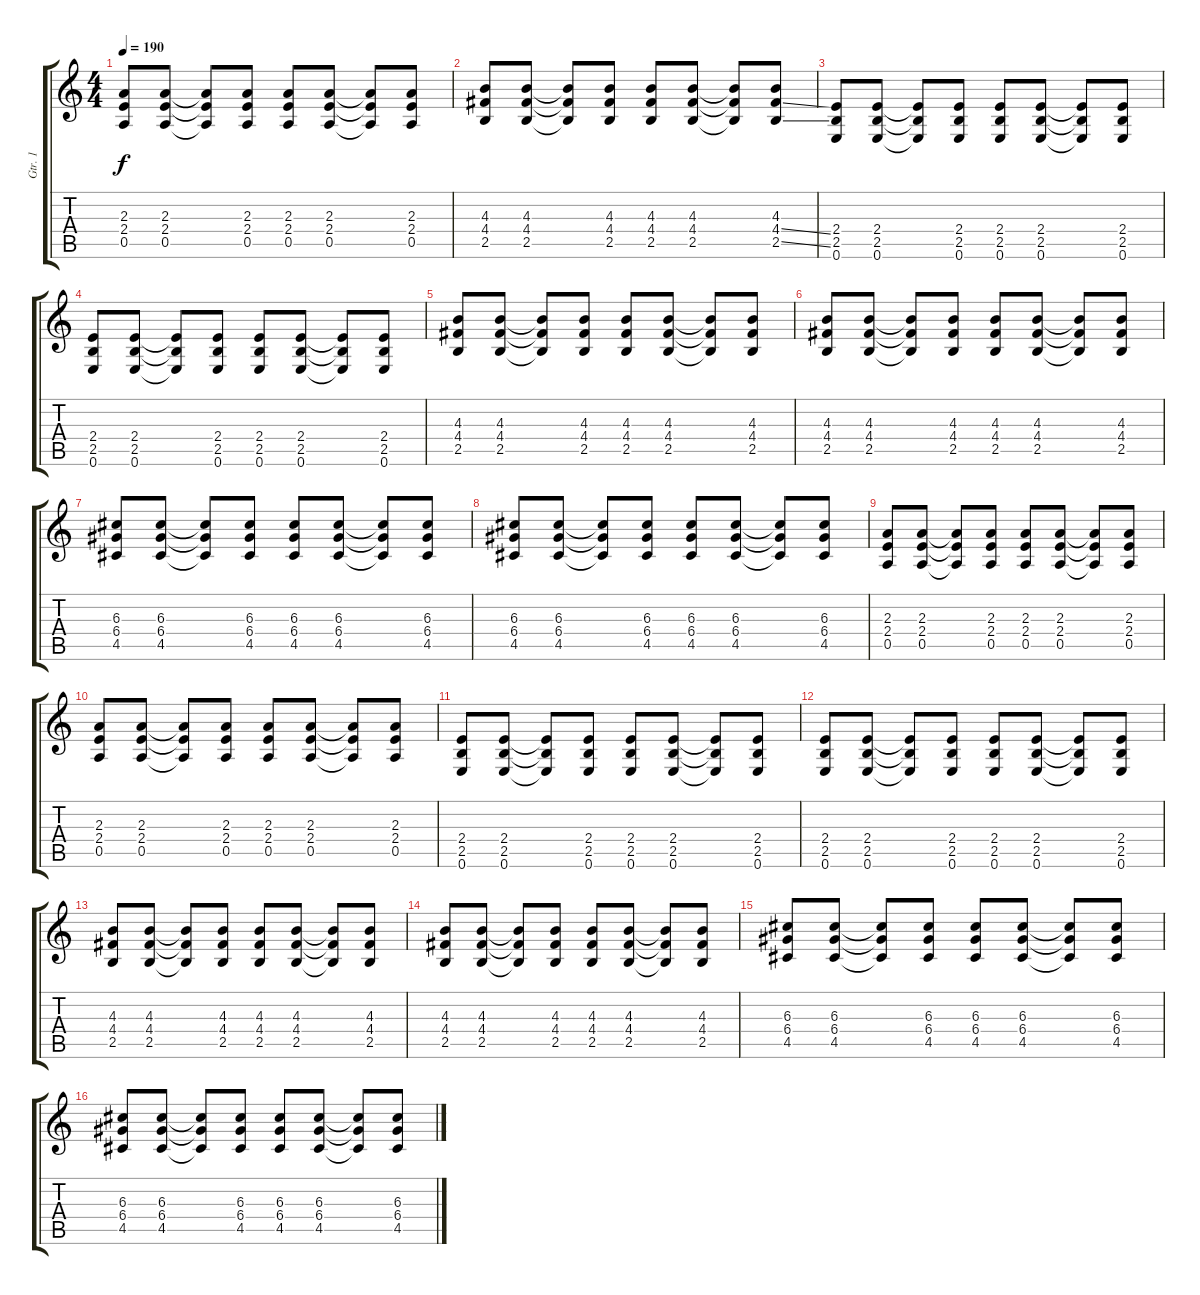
\track ("Gtr. 1" "Gtr. 1") {instrument distortionguitar}
\staff {score tabs}
\tuning (E4 B3 G3 D3 A2 E2) {hide}
\ts (4 4)
\tempo 190
\clef g2
\ks c
(2.3 2.4 0.5).8{dy f} (2.3 2.4 0.5).8 (2.3{t} 2.4{t} 0.5{t}).8 (2.3 2.4 0.5).8 (2.3 2.4 0.5).8 (2.3 2.4 0.5).8 (2.3{t} 2.4{t} 0.5{t}).8 (2.3 2.4 0.5).8 |
(4.3 4.4 2.5).8 (4.3 4.4 2.5).8 (4.3{t} 4.4{t} 2.5{t}).8 (4.3 4.4 2.5).8 (4.3 4.4 2.5).8 (4.3 4.4 2.5).8 (4.3{t} 4.4{t} 2.5{t}).8 (4.3 4.4{ss} 2.5{ss}).8 |
(2.4 2.5 0.6).8 (2.4 2.5 0.6).8 (2.4{t} 2.5{t} 0.6{t}).8 (2.4 2.5 0.6).8 (2.4 2.5 0.6).8 (2.4 2.5 0.6).8 (2.4{t} 2.5{t} 0.6{t}).8 (2.4 2.5 0.6).8 |
(2.4 2.5 0.6).8 (2.4 2.5 0.6).8 (2.4{t} 2.5{t} 0.6{t}).8 (2.4 2.5 0.6).8 (2.4 2.5 0.6).8 (2.4 2.5 0.6).8 (2.4{t} 2.5{t} 0.6{t}).8 (2.4 2.5 0.6).8 |
(4.3 4.4 2.5).8 (4.3 4.4 2.5).8 (4.3{t} 4.4{t} 2.5{t}).8 (4.3 4.4 2.5).8 (4.3 4.4 2.5).8 (4.3 4.4 2.5).8 (4.3{t} 4.4{t} 2.5{t}).8 (4.3 4.4 2.5).8 |
(4.3 4.4 2.5).8 (4.3 4.4 2.5).8 (4.3{t} 4.4{t} 2.5{t}).8 (4.3 4.4 2.5).8 (4.3 4.4 2.5).8 (4.3 4.4 2.5).8 (4.3{t} 4.4{t} 2.5{t}).8 (4.3 4.4 2.5).8 |
(6.3 6.4 4.5).8 (6.3 6.4 4.5).8 (6.3{t} 6.4{t} 4.5{t}).8 (6.3 6.4 4.5).8 (6.3 6.4 4.5).8 (6.3 6.4 4.5).8 (6.3{t} 6.4{t} 4.5{t}).8 (6.3 6.4 4.5).8 |
(6.3 6.4 4.5).8 (6.3 6.4 4.5).8 (6.3{t} 6.4{t} 4.5{t}).8 (6.3 6.4 4.5).8 (6.3 6.4 4.5).8 (6.3 6.4 4.5).8 (6.3{t} 6.4{t} 4.5{t}).8 (6.3 6.4 4.5).8 |
(2.3 2.4 0.5).8 (2.3 2.4 0.5).8 (2.3{t} 2.4{t} 0.5{t}).8 (2.3 2.4 0.5).8 (2.3 2.4 0.5).8 (2.3 2.4 0.5).8 (2.3{t} 2.4{t} 0.5{t}).8 (2.3 2.4 0.5).8 |
(2.3 2.4 0.5).8 (2.3 2.4 0.5).8 (2.3{t} 2.4{t} 0.5{t}).8 (2.3 2.4 0.5).8 (2.3 2.4 0.5).8 (2.3 2.4 0.5).8 (2.3{t} 2.4{t} 0.5{t}).8 (2.3 2.4 0.5).8 |
(2.4 2.5 0.6).8 (2.4 2.5 0.6).8 (2.4{t} 2.5{t} 0.6{t}).8 (2.4 2.5 0.6).8 (2.4 2.5 0.6).8 (2.4 2.5 0.6).8 (2.4{t} 2.5{t} 0.6{t}).8 (2.4 2.5 0.6).8 |
(2.4 2.5 0.6).8 (2.4 2.5 0.6).8 (2.4{t} 2.5{t} 0.6{t}).8 (2.4 2.5 0.6).8 (2.4 2.5 0.6).8 (2.4 2.5 0.6).8 (2.4{t} 2.5{t} 0.6{t}).8 (2.4 2.5 0.6).8 |
(4.3 4.4 2.5).8 (4.3 4.4 2.5).8 (4.3{t} 4.4{t} 2.5{t}).8 (4.3 4.4 2.5).8 (4.3 4.4 2.5).8 (4.3 4.4 2.5).8 (4.3{t} 4.4{t} 2.5{t}).8 (4.3 4.4 2.5).8 |
(4.3 4.4 2.5).8 (4.3 4.4 2.5).8 (4.3{t} 4.4{t} 2.5{t}).8 (4.3 4.4 2.5).8 (4.3 4.4 2.5).8 (4.3 4.4 2.5).8 (4.3{t} 4.4{t} 2.5{t}).8 (4.3 4.4 2.5).8 |
(6.3 6.4 4.5).8 (6.3 6.4 4.5).8 (6.3{t} 6.4{t} 4.5{t}).8 (6.3 6.4 4.5).8 (6.3 6.4 4.5).8 (6.3 6.4 4.5).8 (6.3{t} 6.4{t} 4.5{t}).8 (6.3 6.4 4.5).8 |
(6.3 6.4 4.5).8 (6.3 6.4 4.5).8 (6.3{t} 6.4{t} 4.5{t}).8 (6.3 6.4 4.5).8 (6.3 6.4 4.5).8 (6.3 6.4 4.5).8 (6.3{t} 6.4{t} 4.5{t}).8 (6.3 6.4 4.5).8
